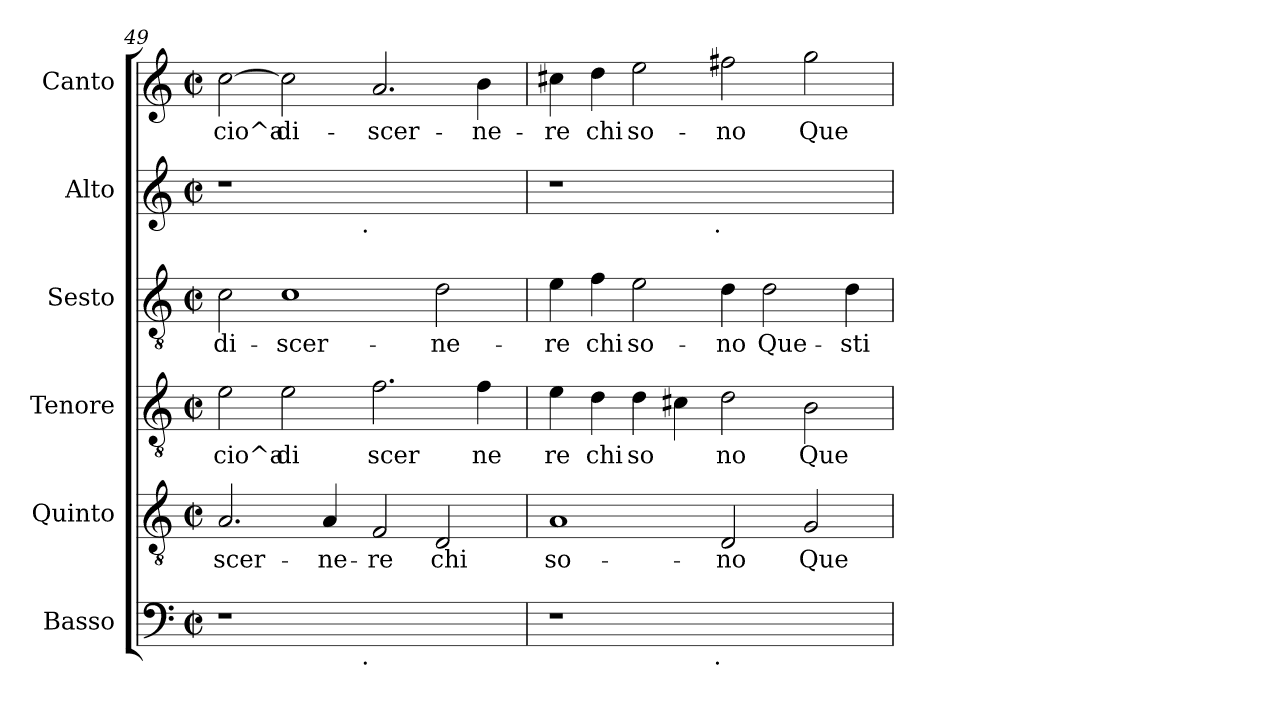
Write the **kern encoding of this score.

**kern	**kern	**text	**kern	**text	**kern	**text	**kern	**kern	**text
*part6	*part5	*part5	*part4	*part4	*part3	*part3	*part2	*part1	*part1
*staff6	*staff5	*staff5	*staff4	*staff4	*staff3	*staff3	*staff2	*staff1	*staff1
*I"Basso	*I"Quinto	*	*I"Tenore	*	*I"Sesto	*	*I"Alto	*I"Canto	*
*I'Basso	*I'Quinto	*	*I'Tenore	*	*I'Sesto	*	*I'Alto	*I'Canto	*
*clefF4	*clefGv2	*	*clefGv2	*	*clefGv2	*	*clefG2	*clefG2	*
*k[]	*k[]	*	*k[]	*	*k[]	*	*k[]	*k[]	*
*C:	*C:	*	*C:	*	*C:	*	*C:	*C:	*
*M2/2	*M2/2	*	*M2/2	*	*M2/2	*	*M2/2	*M2/2	*
*met(c|)	*met(c|)	*	*met(c|)	*	*met(c|)	*	*met(c|)	*met(c|)	*
=49	=49	=49	=49	=49	=49	=49	=49	=49	=49
!	!	!LO:LY:b:cj	!	!LO:LY:b:cj	!	!LO:LY:b:cj	!	!	!LO:LY:b:cj
*^	*	*	*	*	*	*	*^	*	*
1r	2ryy	2.A/	-scer-	2e\	cio^a	2c\	di-	1r	2ryy	[<2cc\	-cio^a
!	!	!	!	!	!LO:LY:b:cj	!	!LO:LY:b:cj	!	!	!	!LO:LY:b:cj
.	4...ryy	.	.	2e\	di	1c	-scer-	.	4...ryy	2cc\]	di-
!	!	!	!LO:LY:b:cj	!	!	!	!	!	!	!	!
.	.	4A/	-ne-	.	.	.	.	.	.	.	.
!	!	!	!	!	!	!	!	!	!LO:TX:b:t=.	!	!
!	!LO:TX:b:t=.	!	!	!	!	!	!	!	!	!	!
.	1ryy	.	.	.	.	.	.	.	1ryy	.	.
!	!	!	!LO:LY:b:cj	!	!LO:LY:b:cj	!	!	!	!	!	!LO:LY:b:cj
1ryy	.	2F/	-re	2.f\	scer	.	.	1ryy	.	2.a/	-scer-
!	!	!	!LO:LY:b:cj	!	!	!	!LO:LY:b:cj	!	!	!	!
.	.	2D/	chi	.	.	2d\	-ne-	.	.	.	.
!	!	!	!	!	!LO:LY:b:cj	!	!	!	!	!	!LO:LY:b:cj
.	.	.	.	4f\	ne	.	.	.	.	4b\	-ne-
.	32ryy	.	.	.	.	.	.	.	32ryy	.	.
=50	=50	=50	=50	=50	=50	=50	=50	=50	=50	=50	=50
!	!	!	!LO:LY:b:cj	!	!LO:LY:b:cj	!	!LO:LY:b:cj	!	!	!	!LO:LY:b:cj
1r	2ryy	1A	so-	4e\	re	4e\	-re	1r	2ryy	4cc#X\	-re
!	!	!	!	!	!LO:LY:b:cj	!	!LO:LY:b:cj	!	!	!	!LO:LY:b:cj
.	.	.	.	4d\	chi	4f\	chi	.	.	4dd\	chi
!	!	!	!	!	!LO:LY:b:cj	!	!LO:LY:b:cj	!	!	!	!LO:LY:b:cj
.	4ryy	.	.	4d\	so	2e\	so-	.	4ryy	2ee\	so-
!	!	!	!	!	!LO:LY:b:cj	!	!	!	!	!	!
.	8...ryy	.	.	4c#X\	.	.	.	.	8...ryy	.	.
!	!	!	!	!	!	!	!	!	!LO:TX:b:t=.	!	!
!	!LO:TX:b:t=.	!	!	!	!	!	!	!	!	!	!
.	1ryy	.	.	.	.	.	.	.	1ryy	.	.
!	!	!	!LO:LY:b:cj	!	!LO:LY:b:cj	!	!LO:LY:b:cj	!	!	!	!LO:LY:b:cj
1ryy	.	2D/	-no	2d\	no	4d\	-no	1ryy	.	2ff#X\	-no
!	!	!	!	!	!	!	!LO:LY:b:cj	!	!	!	!
.	.	.	.	.	.	2d\	Que-	.	.	.	.
!	!	!	!LO:LY:b:cj	!	!LO:LY:b:cj	!	!	!	!	!	!LO:LY:b:cj
.	.	2G/	Que-	2B\	Que	.	.	.	.	2gg\	Que-
!	!	!	!	!	!	!	!LO:LY:b:cj	!	!	!	!
.	.	.	.	.	.	4d\	-sti	.	.	.	.
.	64ryy	.	.	.	.	.	.	.	64ryy	.	.
*v	*v	*	*	*	*	*	*	*v	*v	*	*
=	=	=	=	=	=	=	=	=	=
*-	*-	*-	*-	*-	*-	*-	*-	*-	*-
